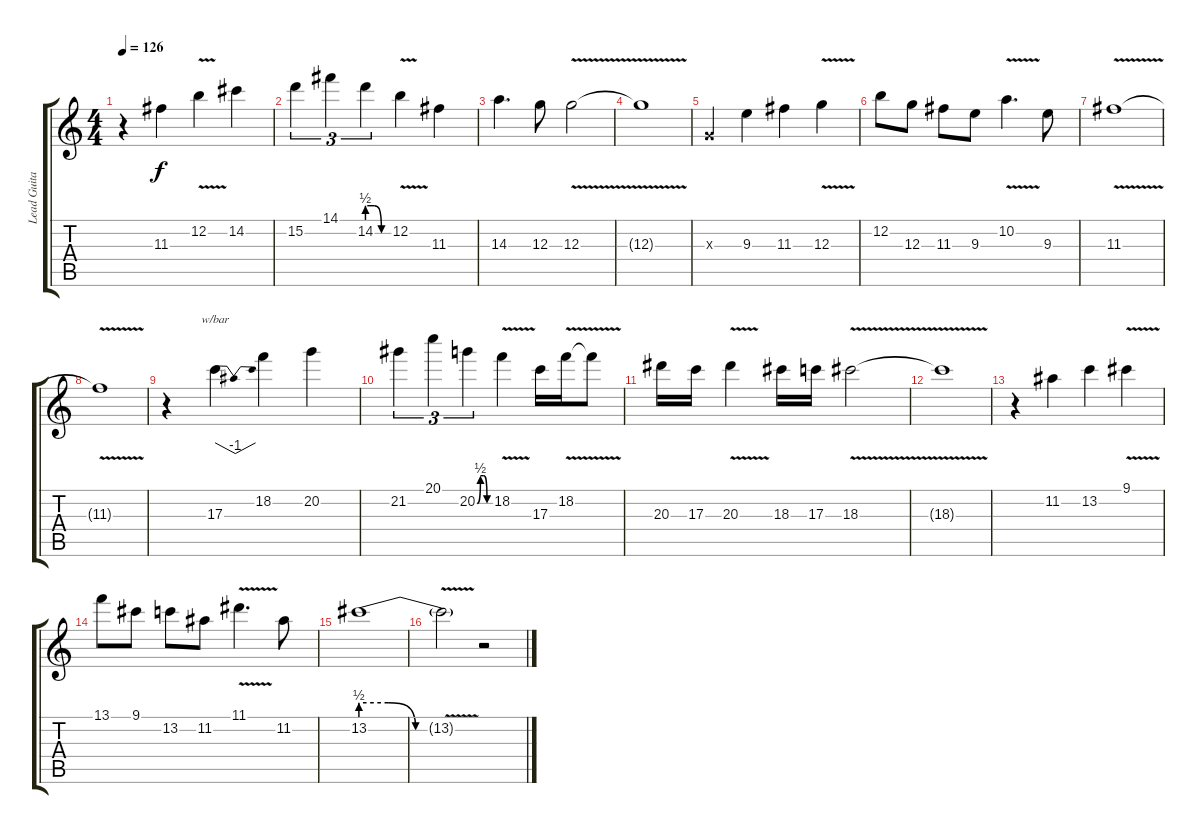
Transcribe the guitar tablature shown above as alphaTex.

\track ("Lead Guitar" "Lead Guita") {instrument distortionguitar}
\staff {score tabs}
\tuning (E4 B3 G3 D3 A2 E2) {hide}
\ts (4 4)
\tempo 126
\clef g2
\ks c
r.4{dy f} 11.3.4 12.2{v}.4 14.2.4 |
15.2.4{tu (3 2)} 14.1.4{tu (3 2)} 14.2{be (custom 0 2 20 2 40 0 60 0)}.4{tu (3 2)} 12.2{v}.4 11.3.4 |
14.3.4{d} 12.3.8 12.3{v}.2 |
12.3{v t}.1 |
0.3{x}.4 9.3.4 11.3.4 12.3{v}.4 |
12.2.8 12.3.8 11.3.8 9.3.8 10.2{v}.4{d} 9.3.8 |
11.3{v}.1 |
11.3{t}.1 |
r.4 17.3.4{tbe (dip default 0 0 30 -4 60 0)} 18.2.4 20.2.4 |
21.2.4{tu (3 2)} 20.1.4{tu (3 2)} 20.2{be (custom 0 0 15 2 30 2 45 0 60 0)}.4{tu (3 2)} 18.2{v}.4 17.3.16 18.2{v}.16 18.2{t}.8 |
20.3.16 17.3.16 20.3{v}.4 18.3.16 17.3.16 18.3{v}.2 |
18.3{t}.1 |
r.4 11.2.4 13.2.4 9.1{v}.4 |
13.1.8 9.1.8 13.2.8 11.2.8 11.1{v}.4{d} 11.2.8 |
13.2{be (custom 0 2 20 2 40 0 60 0)}.1 |
13.2{v t}.2 r.2
